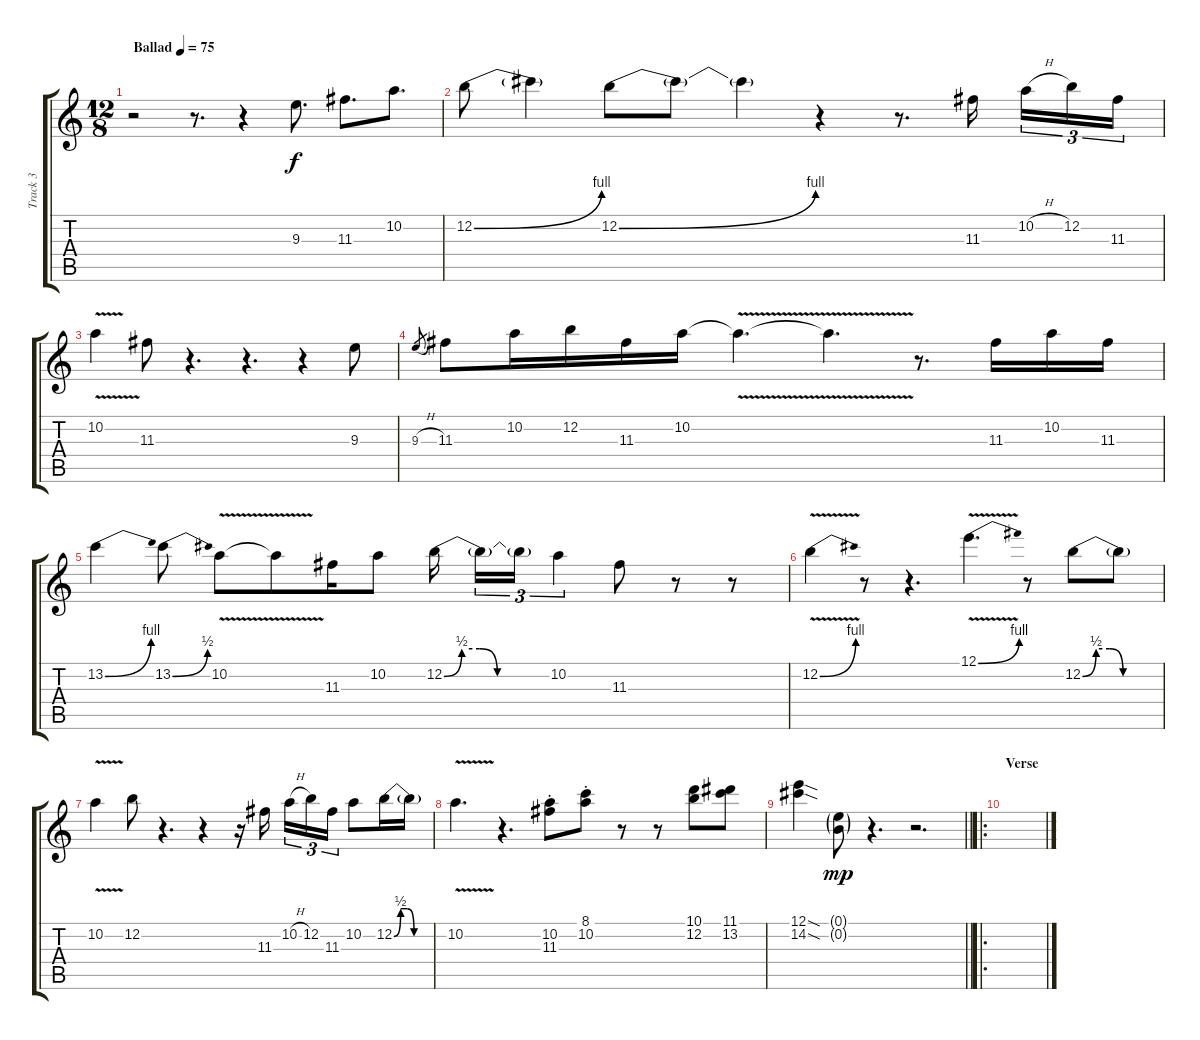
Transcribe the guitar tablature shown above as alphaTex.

\track ("Track 3" "Track 3") {instrument acousticguitarsteel}
\staff {score tabs}
\tuning (E4 B3 G3 D3 A2 E2) {hide}
\ts (12 8)
\tempo (75 "Ballad")
\clef g2
\ks c
r.2{dy f instrument acousticguitarsteel} r.8{d} r.4 9.3.8{d} 11.3.8{d} 10.2.8{d} |
12.2{be (bend 0 0 60 4)}.8 12.2{t}.4 12.2{be (bend 0 0 60 4)}.8 12.2{t}.8 12.2{t}.4 r.4 r.8{d} 11.3.16{beam splitsecondary} 10.2{h}.16{tu (3 2)} 12.2.16{tu (3 2)} 11.3.16{tu (3 2)} |
10.2{v}.4 11.3.8 r.4{d} r.4{d} r.4 9.3.8 |
9.3{h}.8{gr} 11.3.8 10.2.16 12.2.16 11.3.16 10.2.16 10.2{v t}.4{d} 10.2{t}.4{d} r.8{d} 11.3.16 10.2.16 11.3.16 |
13.2{be (bend 0 0 60 4)}.4 13.2{be (bend 0 0 60 2)}.8 10.2{v}.8 10.2{t}.8 11.3.16 10.2.8 12.2{be (custom 0 0 10 2 20 2 30 0 60 0)}.16{beam splitsecondary} 12.2{t}.16{tu (3 2)} 12.2{t}.16{tu (3 2)} 10.2.4{tu (3 2)} 11.3.8 r.8 r.8 |
12.2{be (bend 0 0 60 4) v}.4 r.8 r.4{d} 12.1{be (bend 0 0 60 4) v}.4{d} r.8 12.2{be (custom 0 0 10 2 20 2 30 0 60 0)}.8 12.2{t}.8 |
10.2{v}.4 12.2.8 r.4{d} r.4 r.16 11.3.16 10.2{h}.16{tu (3 2)} 12.2.16{tu (3 2)} 11.3.16{tu (3 2)} 10.2.8 12.2{be (custom 0 0 10 2 20 2 30 0 60 0)}.16 12.2{t}.16 |
10.2{v}.4{d} r.4{d} (10.2{st} 11.3{st}).8 (8.1{st} 10.2{st}).8 r.8 r.8 (10.1 12.2).8 (11.1 13.2).8 |
\barLineRight lightlight
(12.1{sod} 14.2{sod}).4 (0.1{g} 0.2{g}).8{dy mp} r.4{d} r.2{d} |
\ro
\section ("" "Verse")
